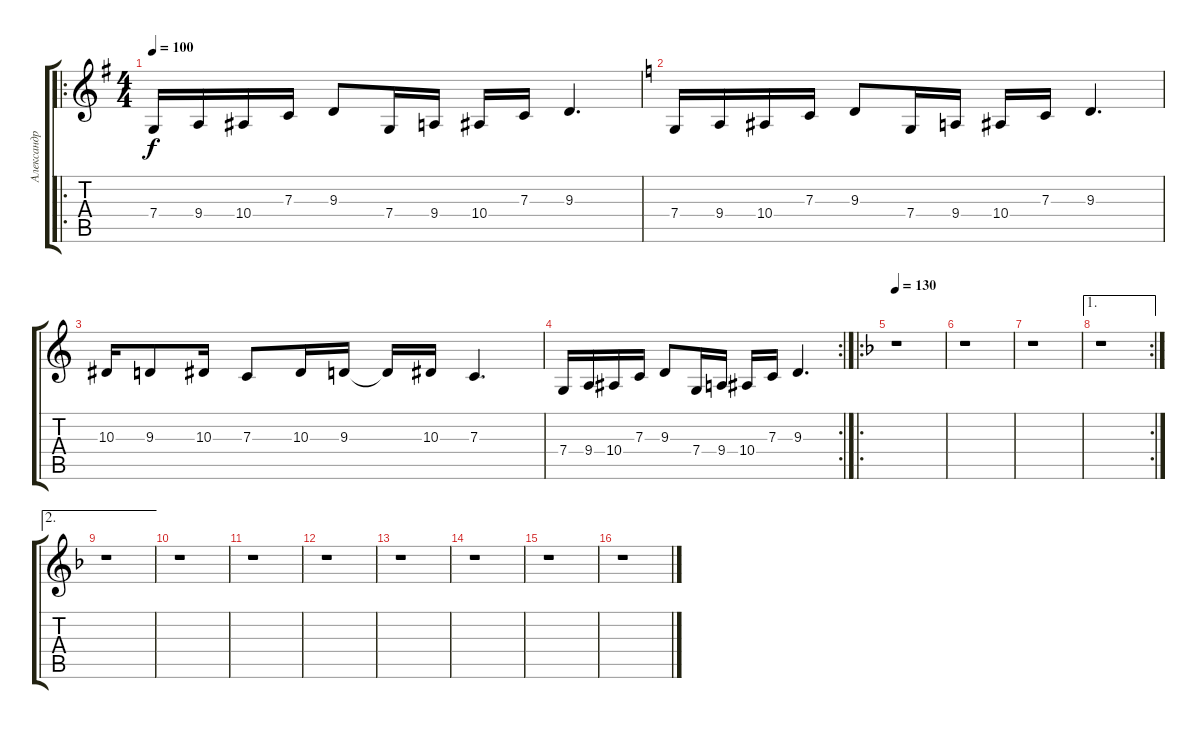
\track ("Александр Андрюхин" "Александр ") {instrument brasssection}
\staff {score tabs}
\tuning (D4 A3 F3 C3 G2 C2) {hide}
\ro
\ts (4 4)
\tempo 100
\clef g2
\ks g
7.4.16{dy f} 9.4.16 10.4.16 7.3.16 9.3.8 7.4.16 9.4.16 10.4.16 7.3.16 9.3.4{d} |
\ks c
7.4.16 9.4.16 10.4.16 7.3.16 9.3.8 7.4.16 9.4.16 10.4.16 7.3.16 9.3.4{d} |
10.3.16 9.3.8 10.3.16 7.3.8 10.3.16 9.3.16 9.3{t}.16 10.3.16 7.3.4{d} |
\rc 2
7.4.16 9.4.16 10.4.16 7.3.16 9.3.8 7.4.16 9.4.16 10.4.16 7.3.16 9.3.4{d} |
\ro
\tempo 130
\ks f
r.1 |
r.1 |
r.1 |
\ae 1
\rc 2
r.1 |
\ae 2
r.1 |
r.1 |
r.1 |
r.1 |
r.1 |
r.1 |
r.1 |
r.1
